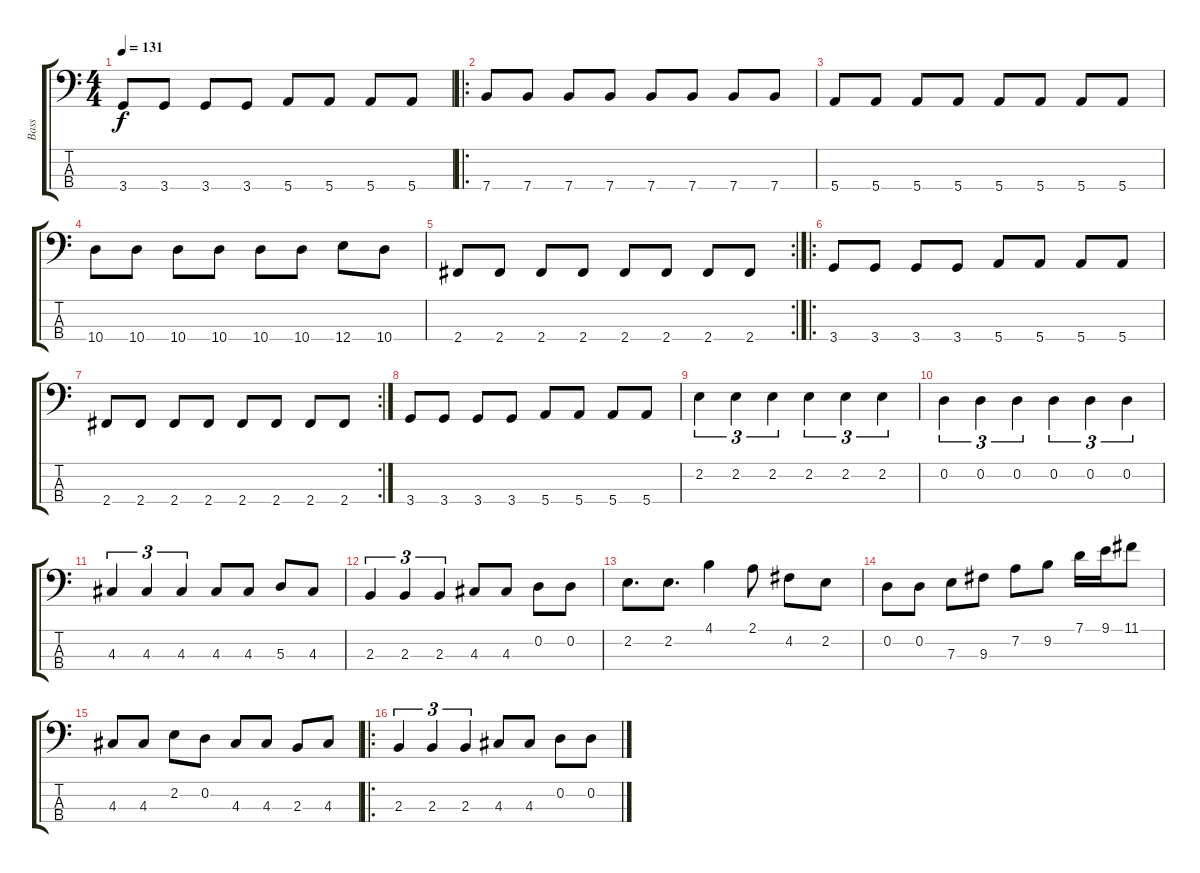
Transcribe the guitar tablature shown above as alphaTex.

\track ("Bass" "Bass") {instrument electricbassfinger}
\staff {score tabs}
\tuning (G2 D2 A1 E1) {hide}
\ts (4 4)
\tempo 131
\clef f4
\ks c
3.4.8{dy f} 3.4.8 3.4.8 3.4.8 5.4.8 5.4.8 5.4.8 5.4.8 |
\ro
7.4.8 7.4.8 7.4.8 7.4.8 7.4.8 7.4.8 7.4.8 7.4.8 |
5.4.8 5.4.8 5.4.8 5.4.8 5.4.8 5.4.8 5.4.8 5.4.8 |
10.4.8 10.4.8 10.4.8 10.4.8 10.4.8 10.4.8 12.4.8 10.4.8 |
\rc 2
2.4.8 2.4.8 2.4.8 2.4.8 2.4.8 2.4.8 2.4.8 2.4.8 |
\ro
3.4.8 3.4.8 3.4.8 3.4.8 5.4.8 5.4.8 5.4.8 5.4.8 |
\rc 2
2.4.8 2.4.8 2.4.8 2.4.8 2.4.8 2.4.8 2.4.8 2.4.8 |
3.4.8 3.4.8 3.4.8 3.4.8 5.4.8 5.4.8 5.4.8 5.4.8 |
2.2.4{tu (3 2)} 2.2.4{tu (3 2)} 2.2.4{tu (3 2)} 2.2.4{tu (3 2)} 2.2.4{tu (3 2)} 2.2.4{tu (3 2)} |
0.2.4{tu (3 2)} 0.2.4{tu (3 2)} 0.2.4{tu (3 2)} 0.2.4{tu (3 2)} 0.2.4{tu (3 2)} 0.2.4{tu (3 2)} |
4.3.4{tu (3 2)} 4.3.4{tu (3 2)} 4.3.4{tu (3 2)} 4.3.8 4.3.8 5.3.8 4.3.8 |
2.3.4{tu (3 2)} 2.3.4{tu (3 2)} 2.3.4{tu (3 2)} 4.3.8 4.3.8 0.2.8 0.2.8 |
2.2.8{d} 2.2.8{d} 4.1.4 2.1.8 4.2.8 2.2.8 |
0.2.8 0.2.8 7.3.8 9.3.8 7.2.8 9.2.8 7.1.16 9.1.16 11.1.8 |
4.3.8 4.3.8 2.2.8 0.2.8 4.3.8 4.3.8 2.3.8 4.3.8 |
\ro
2.3.4{tu (3 2)} 2.3.4{tu (3 2)} 2.3.4{tu (3 2)} 4.3.8 4.3.8 0.2.8 0.2.8
